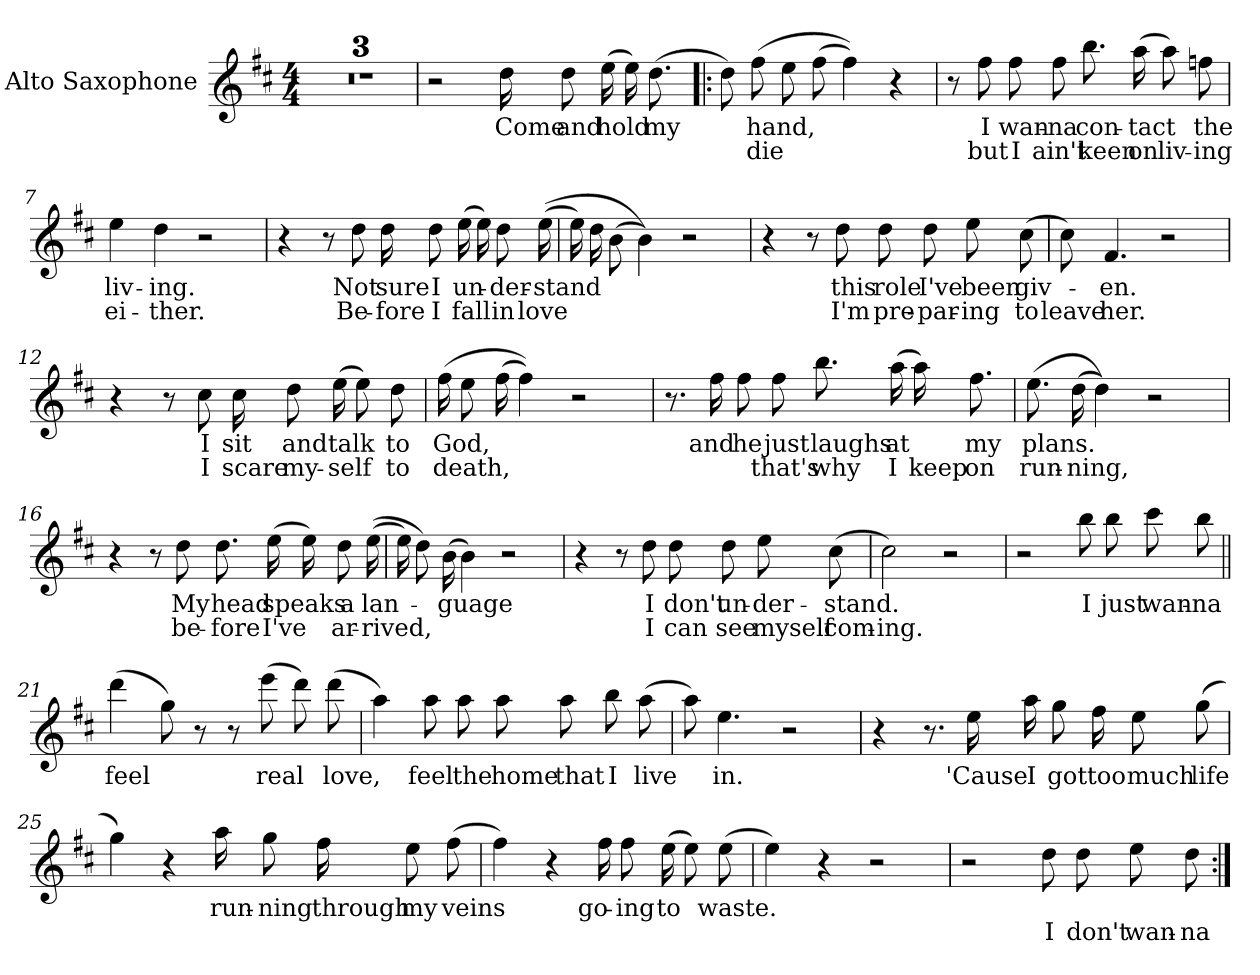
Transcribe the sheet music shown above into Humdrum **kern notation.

**kern	**text	**text
*part1	*part1	*part1
*staff1	*staff1	*staff1
*I"Alto Saxophone	*	*
*I'A. Sax.	*	*
*clefG2	*	*
*ITrd5c9	*	*
*k[b-]	*	*
*F:	*	*
*M4/4	*	*
=1	=1	=1
1r	.	.
=2	=2	=2
1r	.	.
=3	=3	=3
1r	.	.
=4	=4	=4
2r	.	.
16fLL	-Come	.
8f	-and	.
(16g	-hold	.
16gLL)	.	.
(8.f	-my	.
=5!|:	=5!|:	=5!|:
8fL)	.	.
(8a	-hand,	-die
8g	.	.
(8a	.	.
4a))	.	.
4r	.	.
=6	=6	=6
8r	.	.
8a	-I	-but
8aL	-wan-	-I
8a	-na	-ain't
8.ddL	-con-	-keen
(16cc	-tact	-on
8ccL)	.	-liv-
8a-	-the	-ing
=7	=7	=7
4g	-liv-	-ei-
4f	-ing.	-ther.
2r	.	.
=8	=8	=8
4r	.	.
8r	.	.
8f	-Not	-Be-
16fLL	-sure	-fore
8f	-I	-I
(16g	-un-	-fall
16gLL)	.	.
8f	-der-	-in
((16g	-stand	-love
=9	=9	=9
16gLL)	.	.
16f	.	.
(8d	.	.
4d))	.	.
2r	.	.
=10	=10	=10
4r	.	.
8r	.	.
8f	-this	-I'm
8fL	-role	-pre-
8f	-I've	-par-
8g	-been	-ing
(8e	-giv-	-to
=11	=11	=11
8eL)	.	-leave
4.A	-en.	-her.
2r	.	.
=12	=12	=12
4r	.	.
8r	.	.
8e	-I	-I
16eLL	-sit	-scare
8f	-and	-my-
(16g	-talk	-self
8gL)	.	.
8f	-to	-to
=13	=13	=13
(16aLL	-God,	-death,
8g	.	.
(16a	.	.
4a))	.	.
2r	.	.
=14	=14	=14
8.r	.	.
16a	-and	.
8aL	-he	.
8a	-just	-that's
8.ddL	-laughs	-why
(16cc	-at	-I
16ccLL)	.	-keep
8.a	-my	-on
=15	=15	=15
(8.gL	-plans.	-run-
(16f	.	-ning,
4f))	.	.
2r	.	.
=16	=16	=16
4r	.	.
8r	.	.
8f	-My	-be-
8.fL	-head	-fore
(16g	-speaks	-I've
16gLL)	.	.
8f	-a	-ar-
((16g	-lan-	-rived,
=17	=17	=17
16gLL)	.	.
8f)	.	.
(16d	-guage	.
4d)	.	.
2r	.	.
=18	=18	=18
4r	.	.
8r	.	.
8f	-I	-I
8fL	-don't	-can
8f	-un-	-see
8g	-der-	-myself
(8e	-stand.	-com-
=19	=19	=19
2e)	.	-ing.
2r	.	.
=20	=20	=20
2r	.	.
8ddL	-I	.
8dd	-just	.
8ee	-wan-	.
8dd	-na	.
=21||	=21||	=21||
(4ff	-feel	.
8b-L)	.	.
8r	.	.
8r	.	.
(8gg	-real	.
8ffL)	.	.
(8ff	-love,	.
=22	=22	=22
4cc)	.	.
8ccL	-feel	.
8cc	-the	.
8ccL	-home	.
8cc	-that	.
8dd	-I	.
(8cc	-live	.
=23	=23	=23
8ccL)	.	.
4.g	-in.	.
2r	.	.
=24	=24	=24
4r	.	.
8.r	.	.
16g	-'Cause	.
16ccLL	-I	.
8b-	-got	.
16a	-too	.
8gL	-much	.
(8b-	-life	.
=25	=25	=25
4b-)	.	.
4r	.	.
16ccLL	-run-	.
8b-	-ning	.
16a	-through	.
8gL	-my	.
(8a	-veins	.
=26	=26	=26
4a)	.	.
4r	.	.
16aLL	-go-	.
8a	-ing	.
(16g	-to	.
8gL)	.	.
(8g	-waste.	.
=27	=27	=27
4g)	.	.
4r	.	.
2r	.	.
=28	=28	=28
2r	.	.
8fL	.	-I
8f	.	-don't
8g	.	-wan-
8f	.	-na
=:|!	=:|!	=:|!
*-	*-	*-
